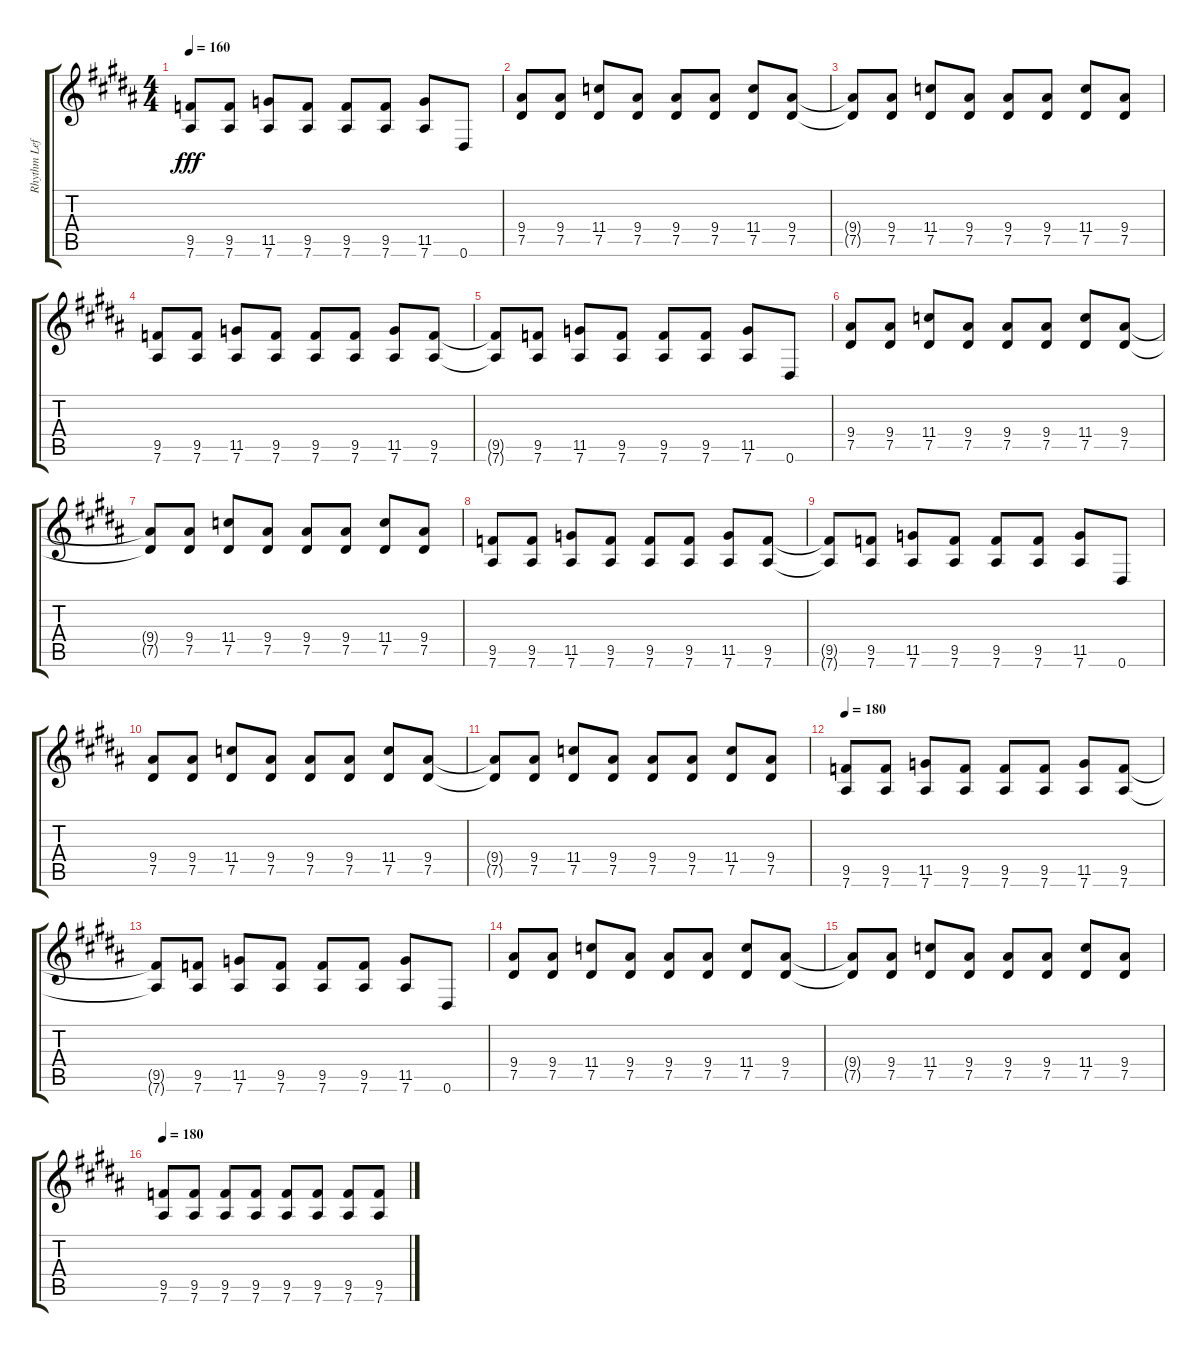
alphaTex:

\track ("Rhythm Left" "Rhythm Lef") {instrument distortionguitar}
\staff {score tabs}
\tuning (Eb4 Bb3 Gb3 Db3 Ab2 Eb2) {hide}
\ts (4 4)
\tempo 160
\clef g2
\ks g#minor
(9.5{t} 7.6{t}).8{dy fff} (9.5 7.6).8 (11.5 7.6).8 (9.5 7.6).8 (9.5 7.6).8 (9.5 7.6).8 (11.5 7.6).8 0.6.8 |
(9.4 7.5).8 (9.4 7.5).8 (11.4 7.5).8 (9.4 7.5).8 (9.4 7.5).8 (9.4 7.5).8 (11.4 7.5).8 (9.4 7.5).8 |
(9.4{t} 7.5{t}).8 (9.4 7.5).8 (11.4 7.5).8 (9.4 7.5).8 (9.4 7.5).8 (9.4 7.5).8 (11.4 7.5).8 (9.4 7.5).8 |
\ks b
(9.5 7.6).8 (9.5 7.6).8 (11.5 7.6).8 (9.5 7.6).8 (9.5 7.6).8 (9.5 7.6).8 (11.5 7.6).8 (9.5 7.6).8 |
\ks g#minor
(9.5{t} 7.6{t}).8 (9.5 7.6).8 (11.5 7.6).8 (9.5 7.6).8 (9.5 7.6).8 (9.5 7.6).8 (11.5 7.6).8 0.6.8 |
(9.4 7.5).8 (9.4 7.5).8 (11.4 7.5).8 (9.4 7.5).8 (9.4 7.5).8 (9.4 7.5).8 (11.4 7.5).8 (9.4 7.5).8 |
(9.4{t} 7.5{t}).8 (9.4 7.5).8 (11.4 7.5).8 (9.4 7.5).8 (9.4 7.5).8 (9.4 7.5).8 (11.4 7.5).8 (9.4 7.5).8 |
\ks b
(9.5 7.6).8 (9.5 7.6).8 (11.5 7.6).8 (9.5 7.6).8 (9.5 7.6).8 (9.5 7.6).8 (11.5 7.6).8 (9.5 7.6).8 |
\ks g#minor
(9.5{t} 7.6{t}).8 (9.5 7.6).8 (11.5 7.6).8 (9.5 7.6).8 (9.5 7.6).8 (9.5 7.6).8 (11.5 7.6).8 0.6.8 |
(9.4 7.5).8 (9.4 7.5).8 (11.4 7.5).8 (9.4 7.5).8 (9.4 7.5).8 (9.4 7.5).8 (11.4 7.5).8 (9.4 7.5).8 |
(9.4{t} 7.5{t}).8 (9.4 7.5).8 (11.4 7.5).8 (9.4 7.5).8 (9.4 7.5).8 (9.4 7.5).8 (11.4 7.5).8 (9.4 7.5).8 |
\tempo 180
\ks b
(9.5 7.6).8 (9.5 7.6).8 (11.5 7.6).8 (9.5 7.6).8 (9.5 7.6).8 (9.5 7.6).8 (11.5 7.6).8 (9.5 7.6).8 |
\ks g#minor
(9.5{t} 7.6{t}).8 (9.5 7.6).8 (11.5 7.6).8 (9.5 7.6).8 (9.5 7.6).8 (9.5 7.6).8 (11.5 7.6).8 0.6.8 |
(9.4 7.5).8 (9.4 7.5).8 (11.4 7.5).8 (9.4 7.5).8 (9.4 7.5).8 (9.4 7.5).8 (11.4 7.5).8 (9.4 7.5).8 |
(9.4{t} 7.5{t}).8 (9.4 7.5).8 (11.4 7.5).8 (9.4 7.5).8 (9.4 7.5).8 (9.4 7.5).8 (11.4 7.5).8 (9.4 7.5).8 |
\tempo 180
\ks b
(9.5 7.6).8 (9.5 7.6).8 (9.5 7.6).8 (9.5 7.6).8 (9.5 7.6).8 (9.5 7.6).8 (9.5 7.6).8 (9.5 7.6).8
